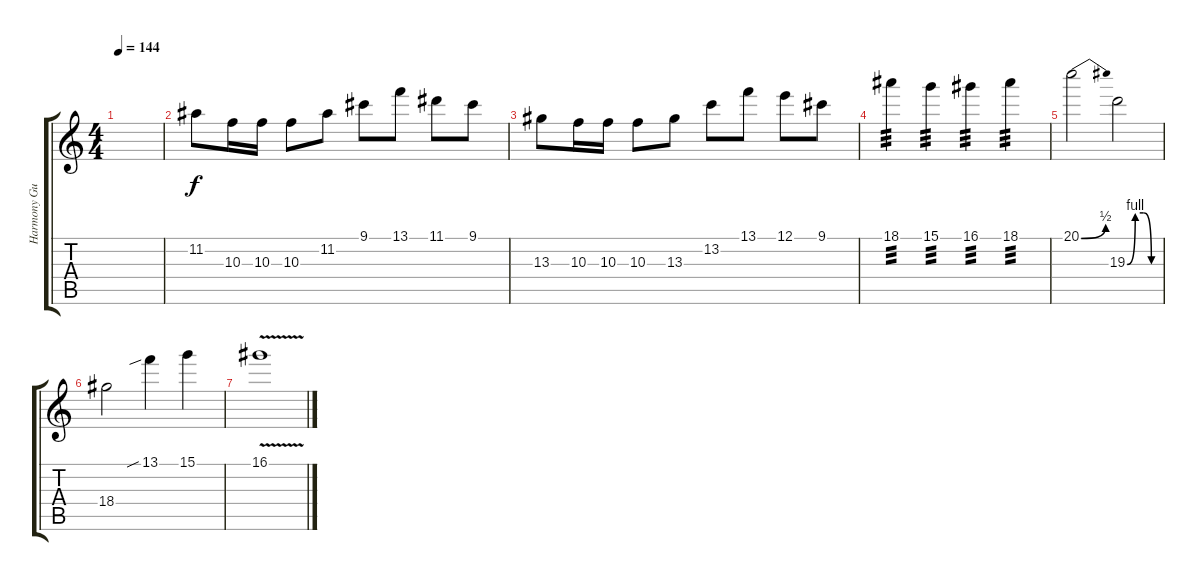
\track ("Harmony Guitar - Luca Turilli" "Harmony Gu") {instrument distortionguitar}
\staff {score tabs}
\tuning (E4 B3 G3 D3 A2 E2) {hide}
\ts (4 4)
\tempo 144
\clef g2
\ks c
|
11.2.8 10.3.16 10.3.16 10.3.8 11.2.8 9.1.8 13.1.8 11.1.8 9.1.8 |
13.3.8 10.3.16 10.3.16 10.3.8 13.3.8 13.2.8 13.1.8 12.1.8 9.1.8 |
18.1.4{tp 3} 15.1.4{tp 3} 16.1.4{tp 3} 18.1.4{tp 3} |
20.1{be (bend 0 0 60 2)}.2 19.3{be (custom 0 0 15 4 30 4 45 0 60 0)}.2 |
18.4.2 13.1{sib}.4 15.1.4 |
16.1{v}.1
